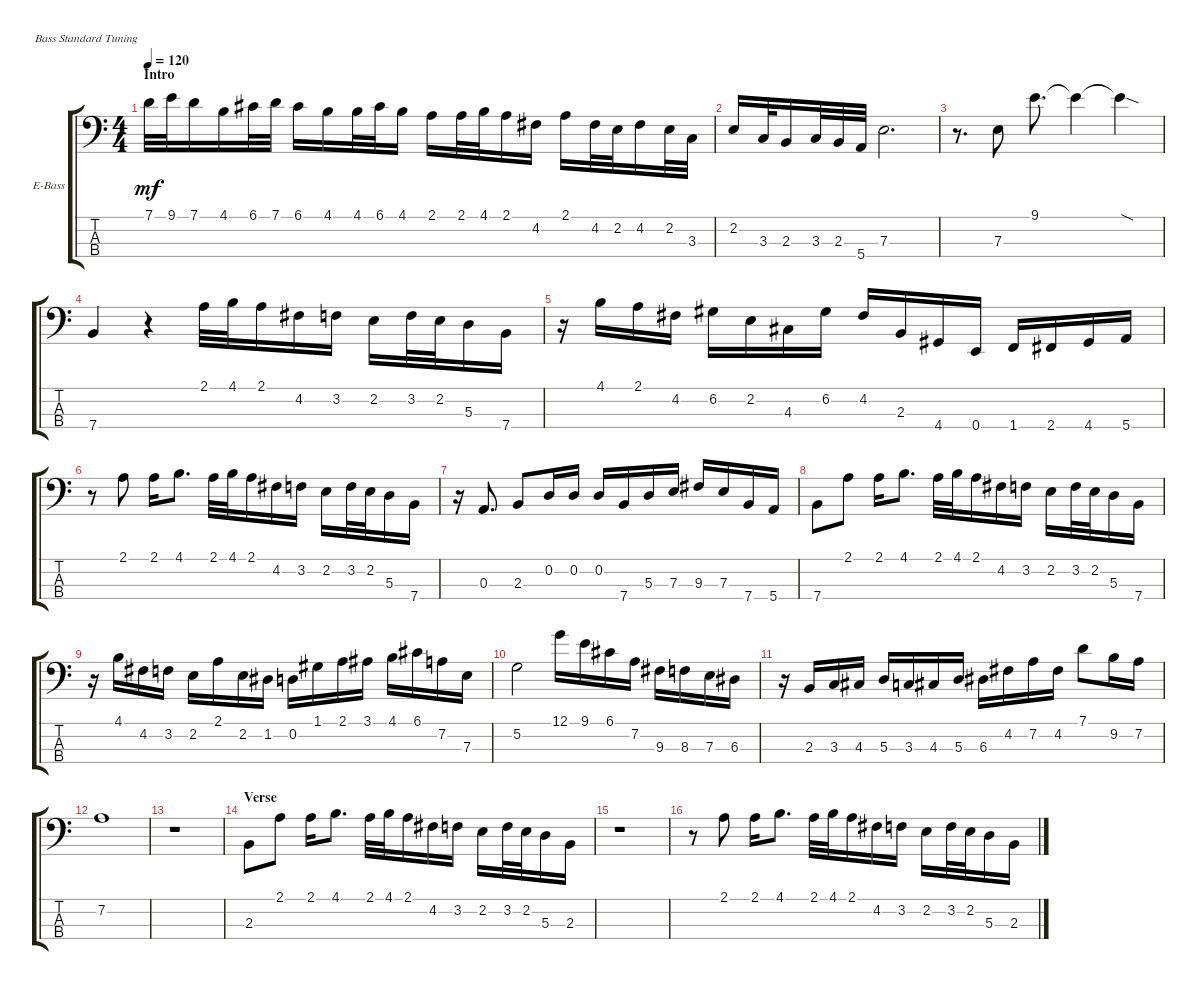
\bracketExtendMode groupsimilarinstruments
\firstSystemTrackNameOrientation horizontal
\otherSystemsTrackNameOrientation horizontal
\track ("Bass" "E-Bass") {instrument electricbassfinger}
\staff {score tabs}
\tuning (G2 D2 A1 E1)
\ts (4 4)
\beaming (8 2 2 2 2)
\section ("" "Intro")
\tempo 120
\clef f4
\ks aminor
7.1.32{dy mf instrument electricbassfinger} 9.1.32 7.1.16 4.1.16 6.1.32 7.1.32 6.1.16 4.1.16 4.1.32 6.1.32 4.1.16 2.1.16 2.1.32 4.1.32 2.1.16 4.2.16 2.1.16 4.2.32 2.2.32 4.2.16 2.2.32 3.3.32 |
2.2.16 3.3.32 2.3.16 3.3.32 2.3.32 5.4.32 7.3.2{d} |
r.8{d} 7.3.8 9.1.8{d} 9.1{t}.4 9.1{sod t}.4 |
7.4.4 r.4 2.1.32 4.1.32 2.1.16 4.2.16 3.2.16 2.2.16 3.2.32 2.2.32 5.3.16 7.4.16 |
r.16 4.1.16 2.1.16 4.2.16 6.2.16 2.2.16 4.3.16 6.2.16 4.2.16 2.3.16 4.4.16 0.4.16 1.4.16 2.4.16 4.4.16 5.4.16 |
r.8 2.1.8 2.1.16 4.1.8{d} 2.1.32 4.1.32 2.1.16 4.2.16 3.2.16 2.2.16 3.2.32 2.2.32 5.3.16 7.4.16 |
r.16 0.3.8{d} 2.3.8 0.2.16 0.2.16 0.2.16 7.4.16 5.3.16 7.3.16 9.3.16 7.3.16 7.4.16 5.4.16 |
7.4.8 2.1.8 2.1.16 4.1.8{d} 2.1.32 4.1.32 2.1.16 4.2.16 3.2.16 2.2.16 3.2.32 2.2.32 5.3.16 7.4.16 |
r.16 4.1.16 4.2.16 3.2.16 2.2.16 2.1.16 2.2.16 1.2.16 0.2.16 1.1.16 2.1.16 3.1.16 4.1.16 6.1.16 7.2.16 7.3.16 |
5.2.2 12.1.16 9.1.16 6.1.16 7.2.16 9.3.16 8.3.16 7.3.16 6.3.16 |
r.16 2.3.16 3.3.16 4.3.16 5.3.16 3.3.16 4.3.16 5.3.16 6.3.16 4.2.16 7.2.16 4.2.16 7.1.8 9.2.16 7.2.16 |
7.2.1 |
r.1 |
\section ("" "Verse")
2.3.8 2.1.8 2.1.16 4.1.8{d} 2.1.32 4.1.32 2.1.16 4.2.16 3.2.16 2.2.16 3.2.32 2.2.32 5.3.16 2.3.16 |
r.1 |
r.8 2.1.8 2.1.16 4.1.8{d} 2.1.32 4.1.32 2.1.16 4.2.16 3.2.16 2.2.16 3.2.32 2.2.32 5.3.16 2.3.16
